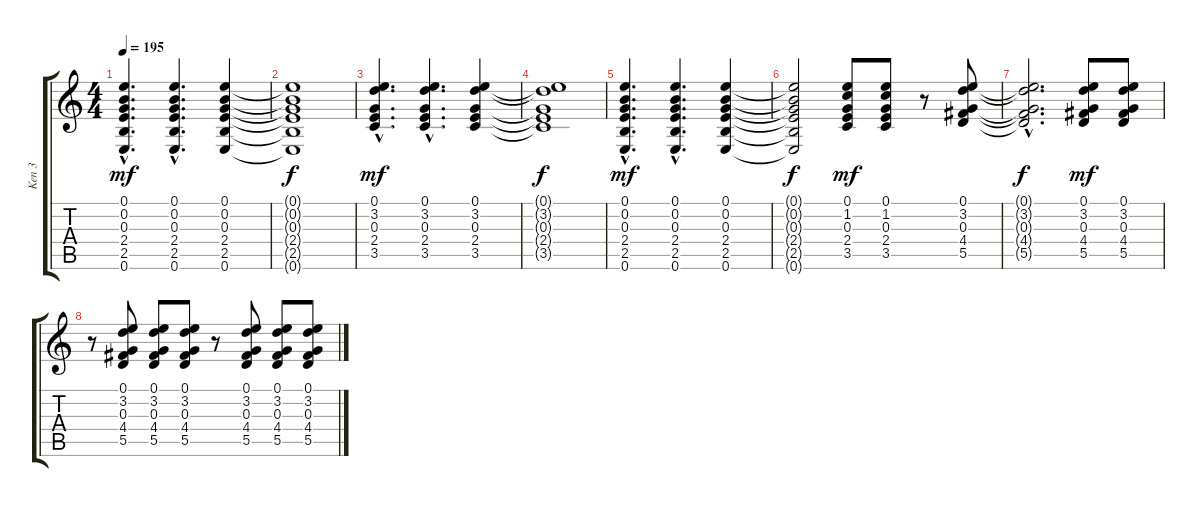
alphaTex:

\track ("Ken 3" "Ken 3") {instrument distortionguitar}
\staff {score tabs}
\tuning (E4 B3 G3 D3 A2 E2) {hide}
\ts (4 4)
\tempo 195
\clef g2
\ks c
(0.1{hac} 0.2{hac} 0.3{hac} 2.4{hac} 2.5{hac} 0.6{hac}).4{d dy mf} (0.1{hac} 0.2{hac} 0.3{hac} 2.4{hac} 2.5{hac} 0.6{hac}).4{d} (0.1 0.2 0.3 2.4 2.5 0.6).4 |
(0.1{t} 0.2{t} 0.3{t} 2.4{t} 2.5{t} 0.6{t}).1{dy f} |
(0.1{hac} 3.2{hac} 0.3{hac} 2.4{hac} 3.5{hac}).4{d dy mf} (0.1{hac} 3.2{hac} 0.3{hac} 2.4{hac} 3.5{hac}).4{d} (0.1 3.2 0.3 2.4 3.5).4 |
(0.1{t} 3.2{t} 0.3{t} 2.4{t} 3.5{t}).1{dy f} |
(0.1{hac} 0.2{hac} 0.3{hac} 2.4{hac} 2.5{hac} 0.6{hac}).4{d dy mf} (0.1{hac} 0.2{hac} 0.3{hac} 2.4{hac} 2.5{hac} 0.6{hac}).4{d} (0.1 0.2 0.3 2.4 2.5 0.6).4 |
(0.1{t} 0.2{t} 0.3{t} 2.4{t} 2.5{t} 0.6{t}).2{dy f} (0.1 1.2 0.3 2.4 3.5).8{dy mf} (0.1 1.2 0.3 2.4 3.5).8 r.8 (0.1 3.2 0.3 4.4 5.5).8 |
(0.1{hac t} 3.2{hac t} 0.3{hac t} 4.4{hac t} 5.5{hac t}).2{d dy f} (0.1 3.2 0.3 4.4 5.5).8{dy mf} (0.1 3.2 0.3 4.4 5.5).8 |
r.8 (0.1 3.2 0.3 4.4 5.5).8 (0.1 3.2 0.3 4.4 5.5).8 (0.1 3.2 0.3 4.4 5.5).8 r.8 (0.1 3.2 0.3 4.4 5.5).8 (0.1 3.2 0.3 4.4 5.5).8 (0.1 3.2 0.3 4.4 5.5).8
